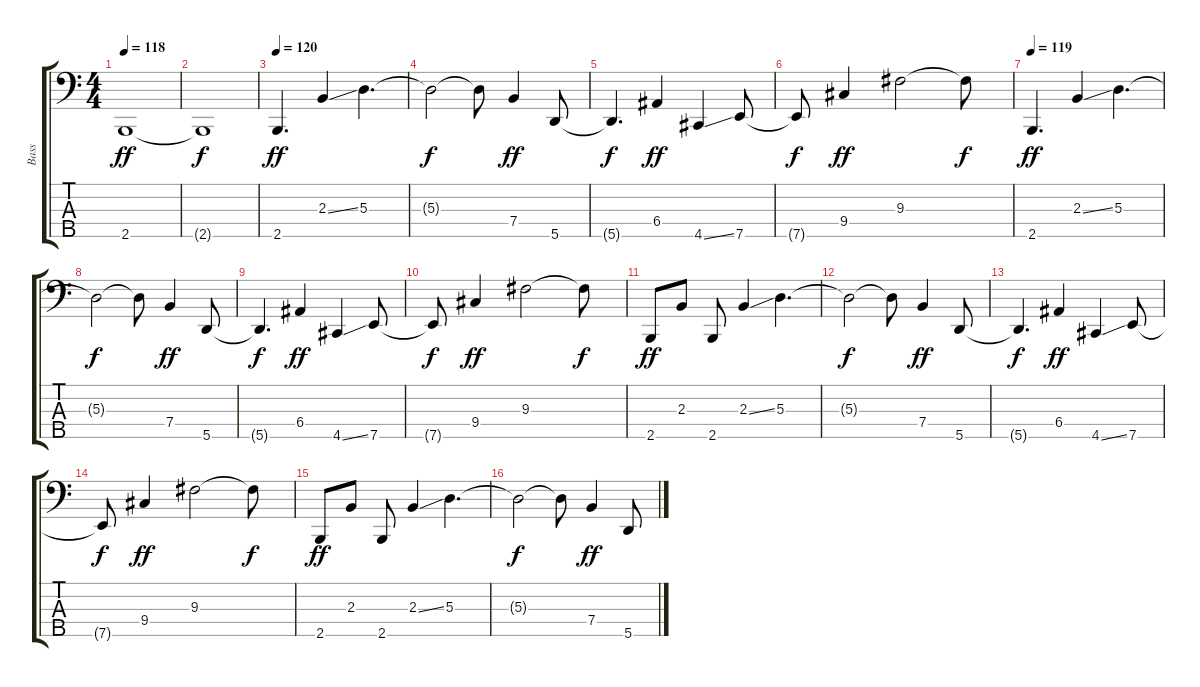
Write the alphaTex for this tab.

\track ("Bass" "Bass") {instrument electricbassfinger}
\staff {score tabs}
\tuning (G2 D2 A1 E1 A0) {hide}
\ts (4 4)
\tempo 118
\clef f4
\ks c
2.5.1{dy ff volume 13} |
2.5{t}.1{dy f} |
\section ("" "")
\tempo 120
2.5.4{d dy ff} 2.3{ss}.4 5.3.4{d} |
5.3{t}.2{dy f} 5.3{t}.8 7.4.4{dy ff} 5.5.8 |
5.5{t}.4{d dy f} 6.4.4{dy ff} 4.5{ss}.4 7.5.8 |
7.5{t}.8{dy f} 9.4.4{dy ff} 9.3.2 9.3{t}.8{dy f} |
\tempo 119
2.5.4{d dy ff} 2.3{ss}.4 5.3.4{d} |
5.3{t}.2{dy f} 5.3{t}.8 7.4.4{dy ff} 5.5.8 |
5.5{t}.4{d dy f} 6.4.4{dy ff} 4.5{ss}.4 7.5.8 |
7.5{t}.8{dy f} 9.4.4{dy ff} 9.3.2 9.3{t}.8{dy f} |
2.5.8{dy ff} 2.3.8 2.5.8 2.3{ss}.4 5.3.4{d} |
5.3{t}.2{dy f} 5.3{t}.8 7.4.4{dy ff} 5.5.8 |
5.5{t}.4{d dy f} 6.4.4{dy ff} 4.5{ss}.4 7.5.8 |
7.5{t}.8{dy f} 9.4.4{dy ff} 9.3.2 9.3{t}.8{dy f} |
2.5.8{dy ff} 2.3.8 2.5.8 2.3{ss}.4 5.3.4{d} |
5.3{t}.2{dy f} 5.3{t}.8 7.4.4{dy ff} 5.5.8
